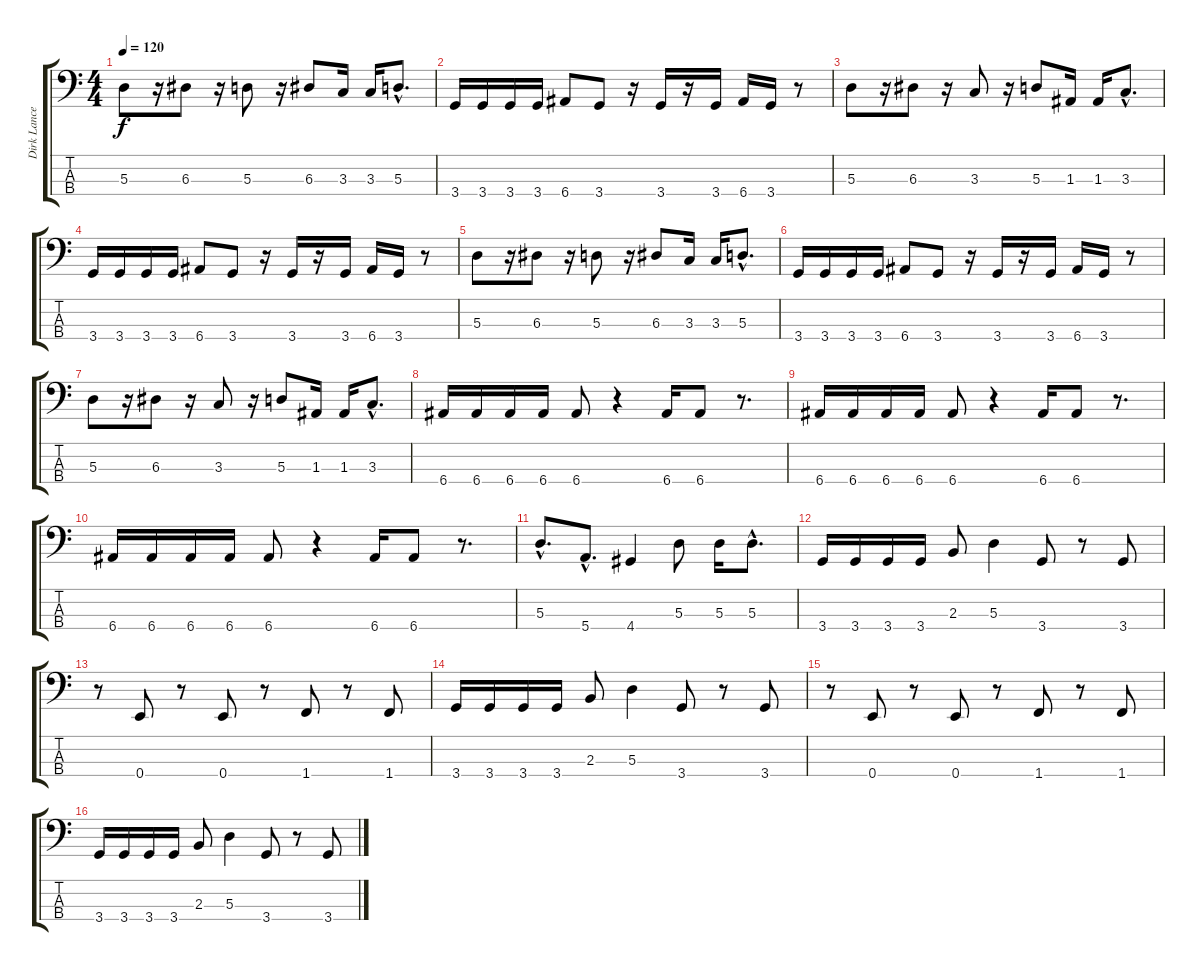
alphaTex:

\track ("Dirk Lance" "Dirk Lance") {instrument electricbassfinger}
\staff {score tabs}
\tuning (G2 D2 A1 E1) {hide}
\ts (4 4)
\tempo 120
\clef f4
\ks c
5.3.8{dy f} r.16 6.3.8 r.16 5.3.8 r.16 6.3.8 3.3.16 3.3.16 5.3{hac}.8{d} |
3.4.16 3.4.16 3.4.16 3.4.16 6.4.8 3.4.8 r.16 3.4.16 r.16 3.4.16 6.4.16 3.4.16 r.8 |
5.3.8 r.16 6.3.8 r.16 3.3.8 r.16 5.3.8 1.3.16 1.3.16 3.3{hac}.8{d} |
3.4.16 3.4.16 3.4.16 3.4.16 6.4.8 3.4.8 r.16 3.4.16 r.16 3.4.16 6.4.16 3.4.16 r.8 |
5.3.8 r.16 6.3.8 r.16 5.3.8 r.16 6.3.8 3.3.16 3.3.16 5.3{hac}.8{d} |
3.4.16 3.4.16 3.4.16 3.4.16 6.4.8 3.4.8 r.16 3.4.16 r.16 3.4.16 6.4.16 3.4.16 r.8 |
5.3.8 r.16 6.3.8 r.16 3.3.8 r.16 5.3.8 1.3.16 1.3.16 3.3{hac}.8{d} |
6.4.16 6.4.16 6.4.16 6.4.16 6.4.8 r.4 6.4.16 6.4.8 r.8{d} |
6.4.16 6.4.16 6.4.16 6.4.16 6.4.8 r.4 6.4.16 6.4.8 r.8{d} |
6.4.16 6.4.16 6.4.16 6.4.16 6.4.8 r.4 6.4.16 6.4.8 r.8{d} |
5.3{hac}.8{d} 5.4{hac}.8{d} 4.4.4 5.3.8 5.3.16 5.3{hac}.8{d} |
3.4.16 3.4.16 3.4.16 3.4.16 2.3.8 5.3.4 3.4.8 r.8 3.4.8 |
r.8 0.4.8 r.8 0.4.8 r.8 1.4.8 r.8 1.4.8 |
3.4.16 3.4.16 3.4.16 3.4.16 2.3.8 5.3.4 3.4.8 r.8 3.4.8 |
r.8 0.4.8 r.8 0.4.8 r.8 1.4.8 r.8 1.4.8 |
3.4.16 3.4.16 3.4.16 3.4.16 2.3.8 5.3.4 3.4.8 r.8 3.4.8
